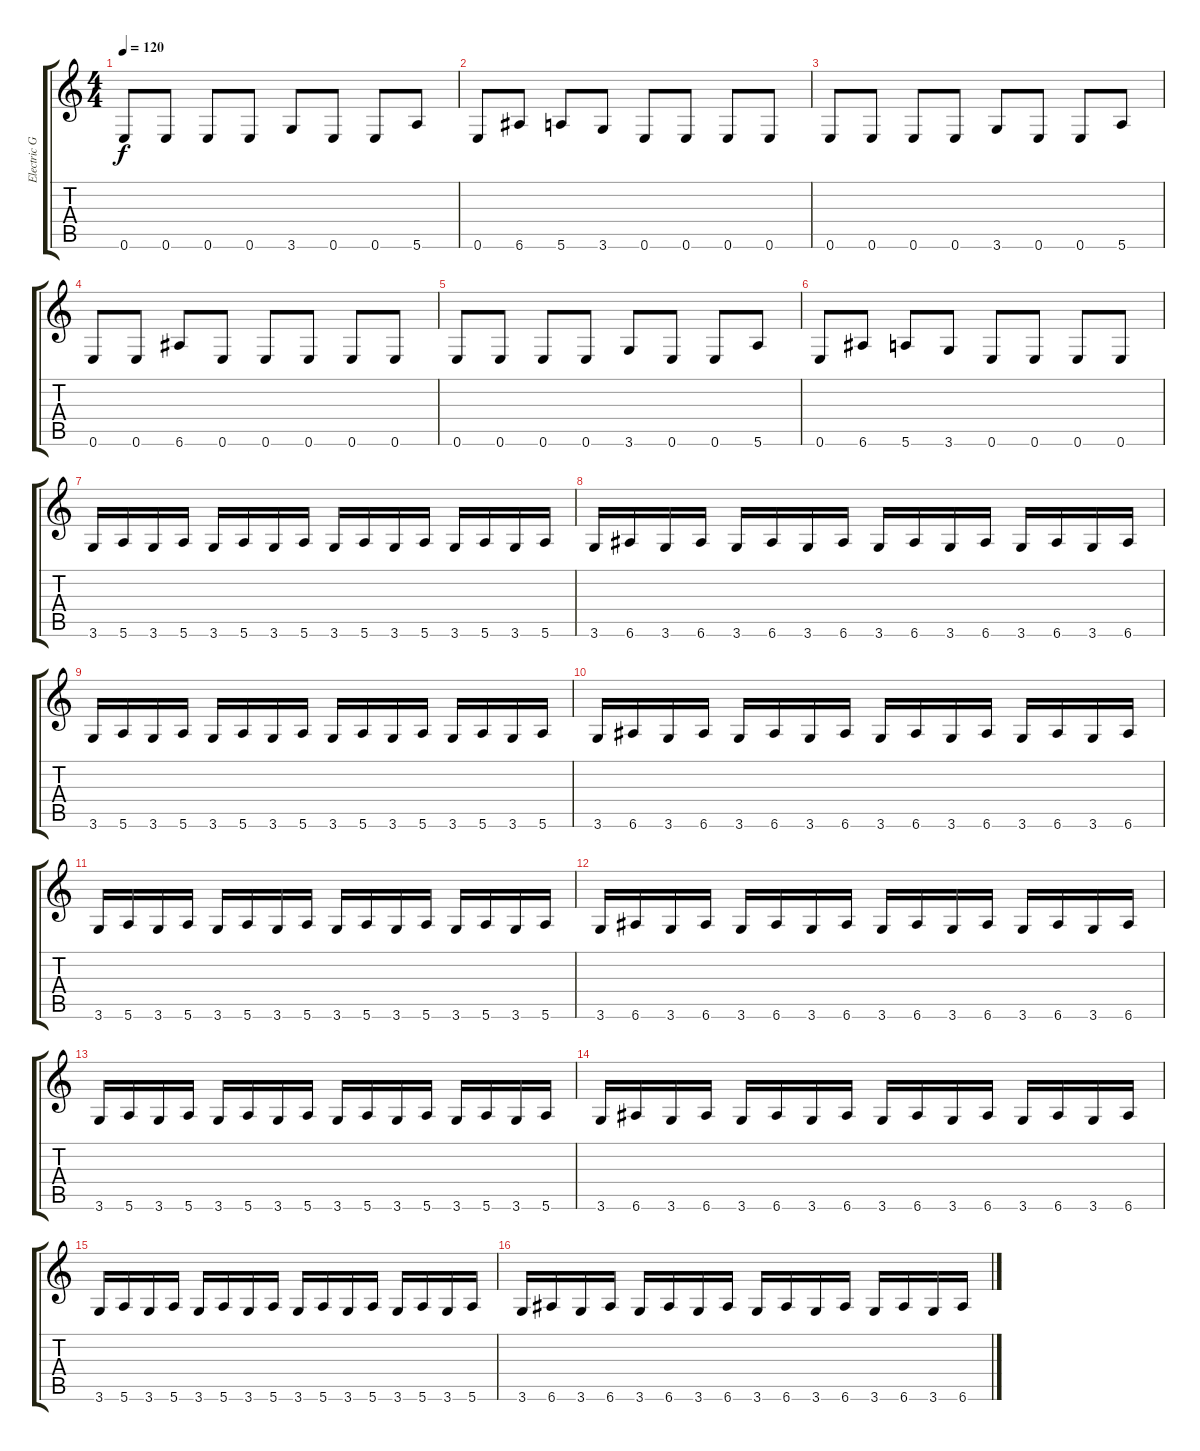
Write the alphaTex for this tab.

\track ("Electric Guitar " "Electric G") {instrument distortionguitar}
\staff {score tabs}
\tuning (E4 B3 G3 D3 A2 E2) {hide}
\ts (4 4)
\tempo 120
\clef g2
\ks c
0.6.8{dy f} 0.6.8 0.6.8 0.6.8 3.6.8 0.6.8 0.6.8 5.6.8 |
0.6.8 6.6.8 5.6.8 3.6.8 0.6.8 0.6.8 0.6.8 0.6.8 |
0.6.8 0.6.8 0.6.8 0.6.8 3.6.8 0.6.8 0.6.8 5.6.8 |
0.6.8 0.6.8 6.6.8 0.6.8 0.6.8 0.6.8 0.6.8 0.6.8 |
0.6.8 0.6.8 0.6.8 0.6.8 3.6.8 0.6.8 0.6.8 5.6.8 |
0.6.8 6.6.8 5.6.8 3.6.8 0.6.8 0.6.8 0.6.8 0.6.8 |
3.6.16 5.6.16 3.6.16 5.6.16 3.6.16 5.6.16 3.6.16 5.6.16 3.6.16 5.6.16 3.6.16 5.6.16 3.6.16 5.6.16 3.6.16 5.6.16 |
3.6.16 6.6.16 3.6.16 6.6.16 3.6.16 6.6.16 3.6.16 6.6.16 3.6.16 6.6.16 3.6.16 6.6.16 3.6.16 6.6.16 3.6.16 6.6.16 |
3.6.16 5.6.16 3.6.16 5.6.16 3.6.16 5.6.16 3.6.16 5.6.16 3.6.16 5.6.16 3.6.16 5.6.16 3.6.16 5.6.16 3.6.16 5.6.16 |
3.6.16 6.6.16 3.6.16 6.6.16 3.6.16 6.6.16 3.6.16 6.6.16 3.6.16 6.6.16 3.6.16 6.6.16 3.6.16 6.6.16 3.6.16 6.6.16 |
3.6.16 5.6.16 3.6.16 5.6.16 3.6.16 5.6.16 3.6.16 5.6.16 3.6.16 5.6.16 3.6.16 5.6.16 3.6.16 5.6.16 3.6.16 5.6.16 |
3.6.16 6.6.16 3.6.16 6.6.16 3.6.16 6.6.16 3.6.16 6.6.16 3.6.16 6.6.16 3.6.16 6.6.16 3.6.16 6.6.16 3.6.16 6.6.16 |
3.6.16 5.6.16 3.6.16 5.6.16 3.6.16 5.6.16 3.6.16 5.6.16 3.6.16 5.6.16 3.6.16 5.6.16 3.6.16 5.6.16 3.6.16 5.6.16 |
3.6.16 6.6.16 3.6.16 6.6.16 3.6.16 6.6.16 3.6.16 6.6.16 3.6.16 6.6.16 3.6.16 6.6.16 3.6.16 6.6.16 3.6.16 6.6.16 |
3.6.16 5.6.16 3.6.16 5.6.16 3.6.16 5.6.16 3.6.16 5.6.16 3.6.16 5.6.16 3.6.16 5.6.16 3.6.16 5.6.16 3.6.16 5.6.16 |
3.6.16 6.6.16 3.6.16 6.6.16 3.6.16 6.6.16 3.6.16 6.6.16 3.6.16 6.6.16 3.6.16 6.6.16 3.6.16 6.6.16 3.6.16 6.6.16
